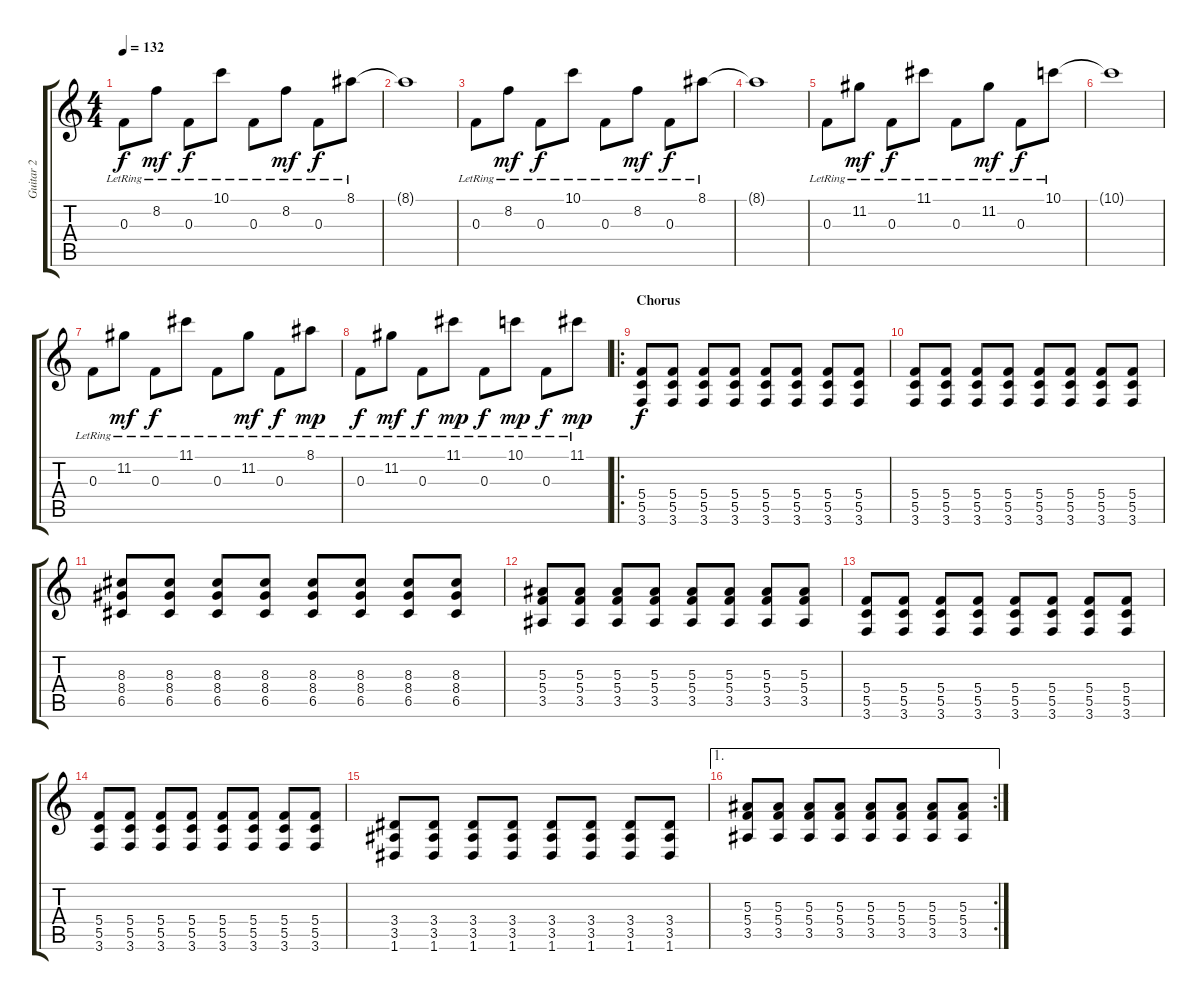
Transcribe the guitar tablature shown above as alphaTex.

\track ("Guitar 2" "Guitar 2") {instrument acousticguitarsteel}
\staff {score tabs}
\tuning (D4 A3 F3 C3 G2 D2) {hide}
\ts (4 4)
\tempo 132
\clef g2
\ks c
0.3{lr}.8{dy f} 8.2{lr}.8{dy mf} 0.3{lr}.8{dy f} 10.1{lr}.8 0.3{lr}.8 8.2{lr}.8{dy mf} 0.3{lr}.8{dy f} 8.1{lr}.8 |
8.1{t}.1 |
0.3{lr}.8 8.2{lr}.8{dy mf} 0.3{lr}.8{dy f} 10.1{lr}.8 0.3{lr}.8 8.2{lr}.8{dy mf} 0.3{lr}.8{dy f} 8.1{lr}.8 |
8.1{t}.1 |
0.3{lr}.8 11.2{lr}.8{dy mf} 0.3{lr}.8{dy f} 11.1{lr}.8 0.3{lr}.8 11.2{lr}.8{dy mf} 0.3{lr}.8{dy f} 10.1{lr}.8 |
10.1{t}.1 |
0.3{lr}.8 11.2{lr}.8{dy mf} 0.3{lr}.8{dy f} 11.1{lr}.8 0.3{lr}.8 11.2{lr}.8{dy mf} 0.3{lr}.8{dy f} 8.1{lr}.8{dy mp} |
0.3{lr}.8{dy f} 11.2{lr}.8{dy mf} 0.3{lr}.8{dy f} 11.1{lr}.8{dy mp} 0.3{lr}.8{dy f} 10.1{lr}.8{dy mp} 0.3{lr}.8{dy f} 11.1{lr}.8{dy mp} |
\ro
\section ("" "Chorus")
(5.4 5.5 3.6).8{dy f balance 8 instrument distortionguitar} (5.4 5.5 3.6).8 (5.4 5.5 3.6).8 (5.4 5.5 3.6).8 (5.4 5.5 3.6).8 (5.4 5.5 3.6).8 (5.4 5.5 3.6).8 (5.4 5.5 3.6).8 |
(5.4 5.5 3.6).8 (5.4 5.5 3.6).8 (5.4 5.5 3.6).8 (5.4 5.5 3.6).8 (5.4 5.5 3.6).8 (5.4 5.5 3.6).8 (5.4 5.5 3.6).8 (5.4 5.5 3.6).8 |
(8.3 8.4 6.5).8 (8.3 8.4 6.5).8 (8.3 8.4 6.5).8 (8.3 8.4 6.5).8 (8.3 8.4 6.5).8 (8.3 8.4 6.5).8 (8.3 8.4 6.5).8 (8.3 8.4 6.5).8 |
(5.3 5.4 3.5).8 (5.3 5.4 3.5).8 (5.3 5.4 3.5).8 (5.3 5.4 3.5).8 (5.3 5.4 3.5).8 (5.3 5.4 3.5).8 (5.3 5.4 3.5).8 (5.3 5.4 3.5).8 |
(5.4 5.5 3.6).8 (5.4 5.5 3.6).8 (5.4 5.5 3.6).8 (5.4 5.5 3.6).8 (5.4 5.5 3.6).8 (5.4 5.5 3.6).8 (5.4 5.5 3.6).8 (5.4 5.5 3.6).8 |
(5.4 5.5 3.6).8 (5.4 5.5 3.6).8 (5.4 5.5 3.6).8 (5.4 5.5 3.6).8 (5.4 5.5 3.6).8 (5.4 5.5 3.6).8 (5.4 5.5 3.6).8 (5.4 5.5 3.6).8 |
(3.4 3.5 1.6).8 (3.4 3.5 1.6).8 (3.4 3.5 1.6).8 (3.4 3.5 1.6).8 (3.4 3.5 1.6).8 (3.4 3.5 1.6).8 (3.4 3.5 1.6).8 (3.4 3.5 1.6).8 |
\ae 1
\rc 2
(5.3 5.4 3.5).8 (5.3 5.4 3.5).8 (5.3 5.4 3.5).8 (5.3 5.4 3.5).8 (5.3 5.4 3.5).8 (5.3 5.4 3.5).8 (5.3 5.4 3.5).8 (5.3 5.4 3.5).8
